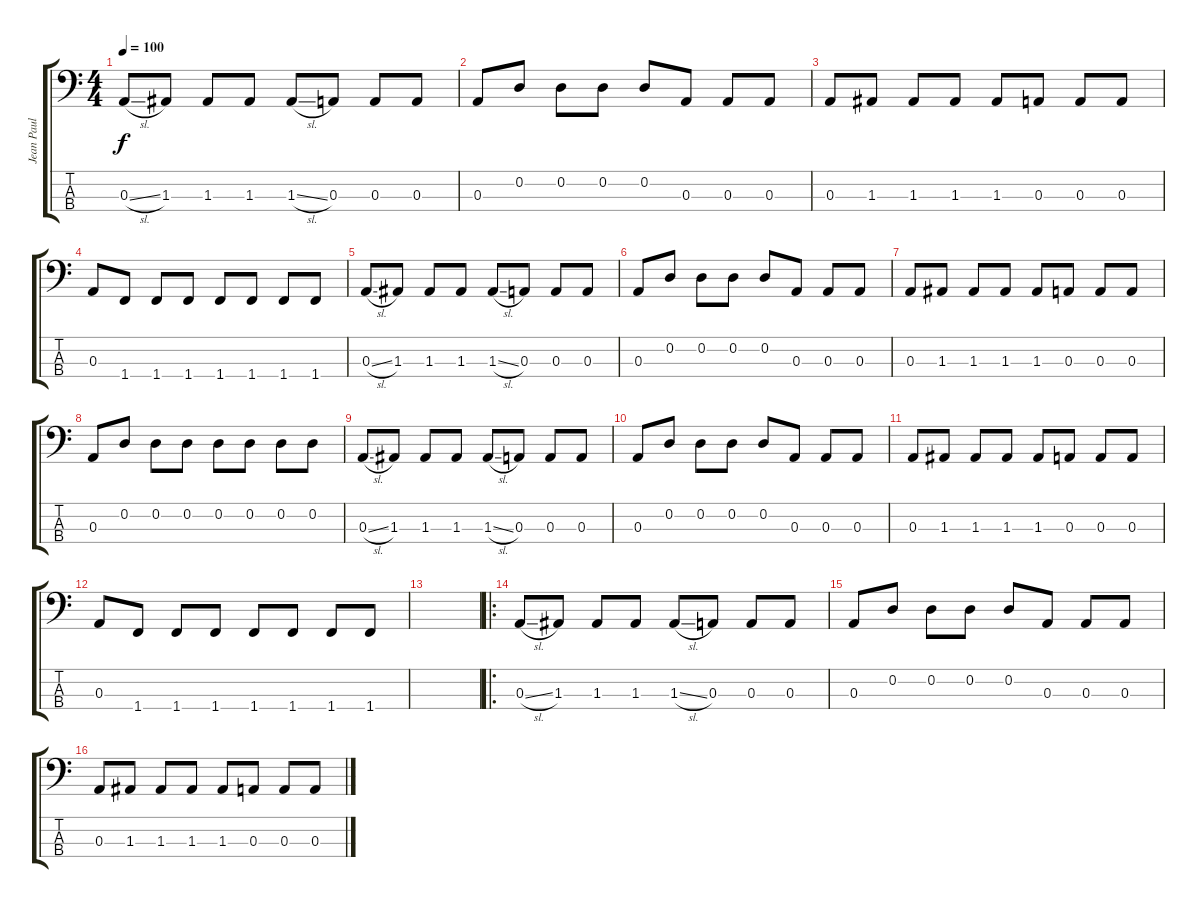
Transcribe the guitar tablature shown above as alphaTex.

\track ("Jean Paul Roy" "Jean Paul ") {instrument electricbassfinger}
\staff {score tabs}
\tuning (G2 D2 A1 E1) {hide}
\ts (4 4)
\tempo 100
\clef f4
\ks c
0.3{sl}.8{dy f} 1.3.8 1.3.8 1.3.8 1.3{sl}.8 0.3.8 0.3.8 0.3.8 |
0.3.8 0.2.8 0.2.8 0.2.8 0.2.8 0.3.8 0.3.8 0.3.8 |
0.3.8 1.3.8 1.3.8 1.3.8 1.3.8 0.3.8 0.3.8 0.3.8 |
0.3.8 1.4.8 1.4.8 1.4.8 1.4.8 1.4.8 1.4.8 1.4.8 |
0.3{sl}.8 1.3.8 1.3.8 1.3.8 1.3{sl}.8 0.3.8 0.3.8 0.3.8 |
0.3.8 0.2.8 0.2.8 0.2.8 0.2.8 0.3.8 0.3.8 0.3.8 |
0.3.8 1.3.8 1.3.8 1.3.8 1.3.8 0.3.8 0.3.8 0.3.8 |
0.3.8 0.2.8 0.2.8 0.2.8 0.2.8 0.2.8 0.2.8 0.2.8 |
0.3{sl}.8 1.3.8 1.3.8 1.3.8 1.3{sl}.8 0.3.8 0.3.8 0.3.8 |
0.3.8 0.2.8 0.2.8 0.2.8 0.2.8 0.3.8 0.3.8 0.3.8 |
0.3.8 1.3.8 1.3.8 1.3.8 1.3.8 0.3.8 0.3.8 0.3.8 |
0.3.8 1.4.8 1.4.8 1.4.8 1.4.8 1.4.8 1.4.8 1.4.8 |
|
\ro
0.3{sl}.8 1.3.8 1.3.8 1.3.8 1.3{sl}.8 0.3.8 0.3.8 0.3.8 |
0.3.8 0.2.8 0.2.8 0.2.8 0.2.8 0.3.8 0.3.8 0.3.8 |
0.3.8 1.3.8 1.3.8 1.3.8 1.3.8 0.3.8 0.3.8 0.3.8
